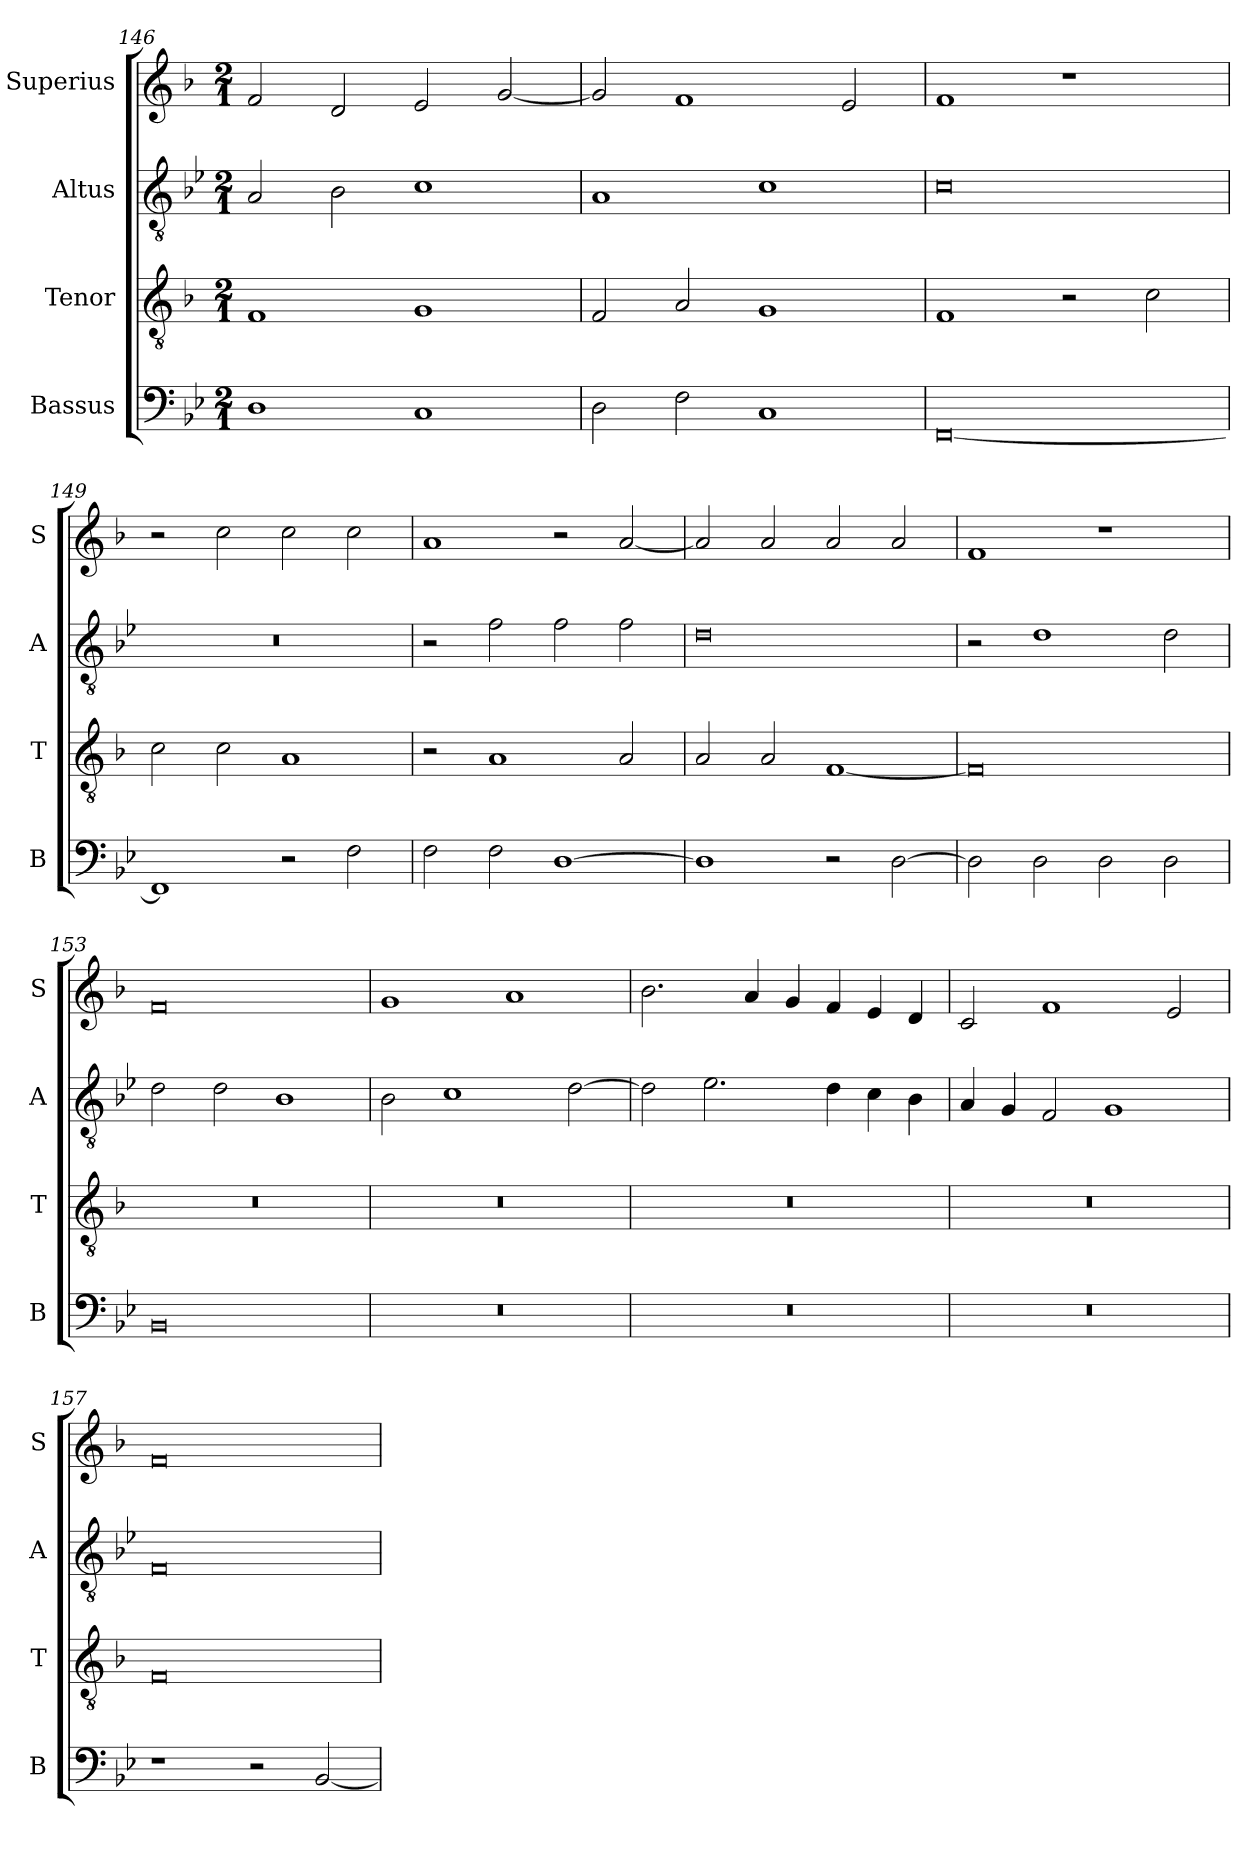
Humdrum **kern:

**kern	**kern	**kern	**kern
*part4	*part3	*part2	*part1
*staff4	*staff3	*staff2	*staff1
*I"Bassus	*I"Tenor	*I"Altus	*I"Superius
*I'B	*I'T	*I'A	*I'S
*clefF4	*clefGv2	*clefGv2	*clefG2
*k[b-e-]	*k[b-]	*k[b-e-]	*k[b-]
*M2/1	*M2/1	*M2/1	*M2/1
=146	=146	=146	=146
1D	1F	2A	2f
.	.	2B-	2d
1C	1G	1c	2e
.	.	.	[2g
=147	=147	=147	=147
2D	2F	1A	2g]
2F	2A	.	1f
1C	1G	1c	.
.	.	.	2e
=148	=148	=148	=148
[0FF	1F	0c	1f
.	2r	.	1r
.	2c	.	.
=149	=149	=149	=149
1FF]	2c	0r	2r
.	2c	.	2cc
2r	1A	.	2cc
2F	.	.	2cc
=150	=150	=150	=150
2F	2r	2r	1a
2F	1A	2f	.
[1D	.	2f	2r
.	2A	2f	[2a
=151	=151	=151	=151
1D]	2A	0d	2a]
.	2A	.	2a
2r	[1F	.	2a
[2D	.	.	2a
=152	=152	=152	=152
2D]	0F]	2r	1f
2D	.	1d	.
2D	.	.	1r
2D	.	2d	.
=153	=153	=153	=153
0BB-	0r	2d	0f
.	.	2d	.
.	.	1B-	.
=154	=154	=154	=154
0r	0r	2B-	1g
.	.	1c	.
.	.	.	1a
.	.	[2d	.
=155	=155	=155	=155
0r	0r	2d]	2.b-
.	.	2.e-	.
.	.	.	4a
.	.	.	4g
.	.	4d	4f
.	.	4c	4e
.	.	4B-	4d
=156	=156	=156	=156
0r	0r	4A	2c
.	.	4G	.
.	.	2F	1f
.	.	1G	.
.	.	.	2e
=157	=157	=157	=157
1r	0F	0F	0f
2r	.	.	.
[2BB-	.	.	.
=	=	=	=
*-	*-	*-	*-
